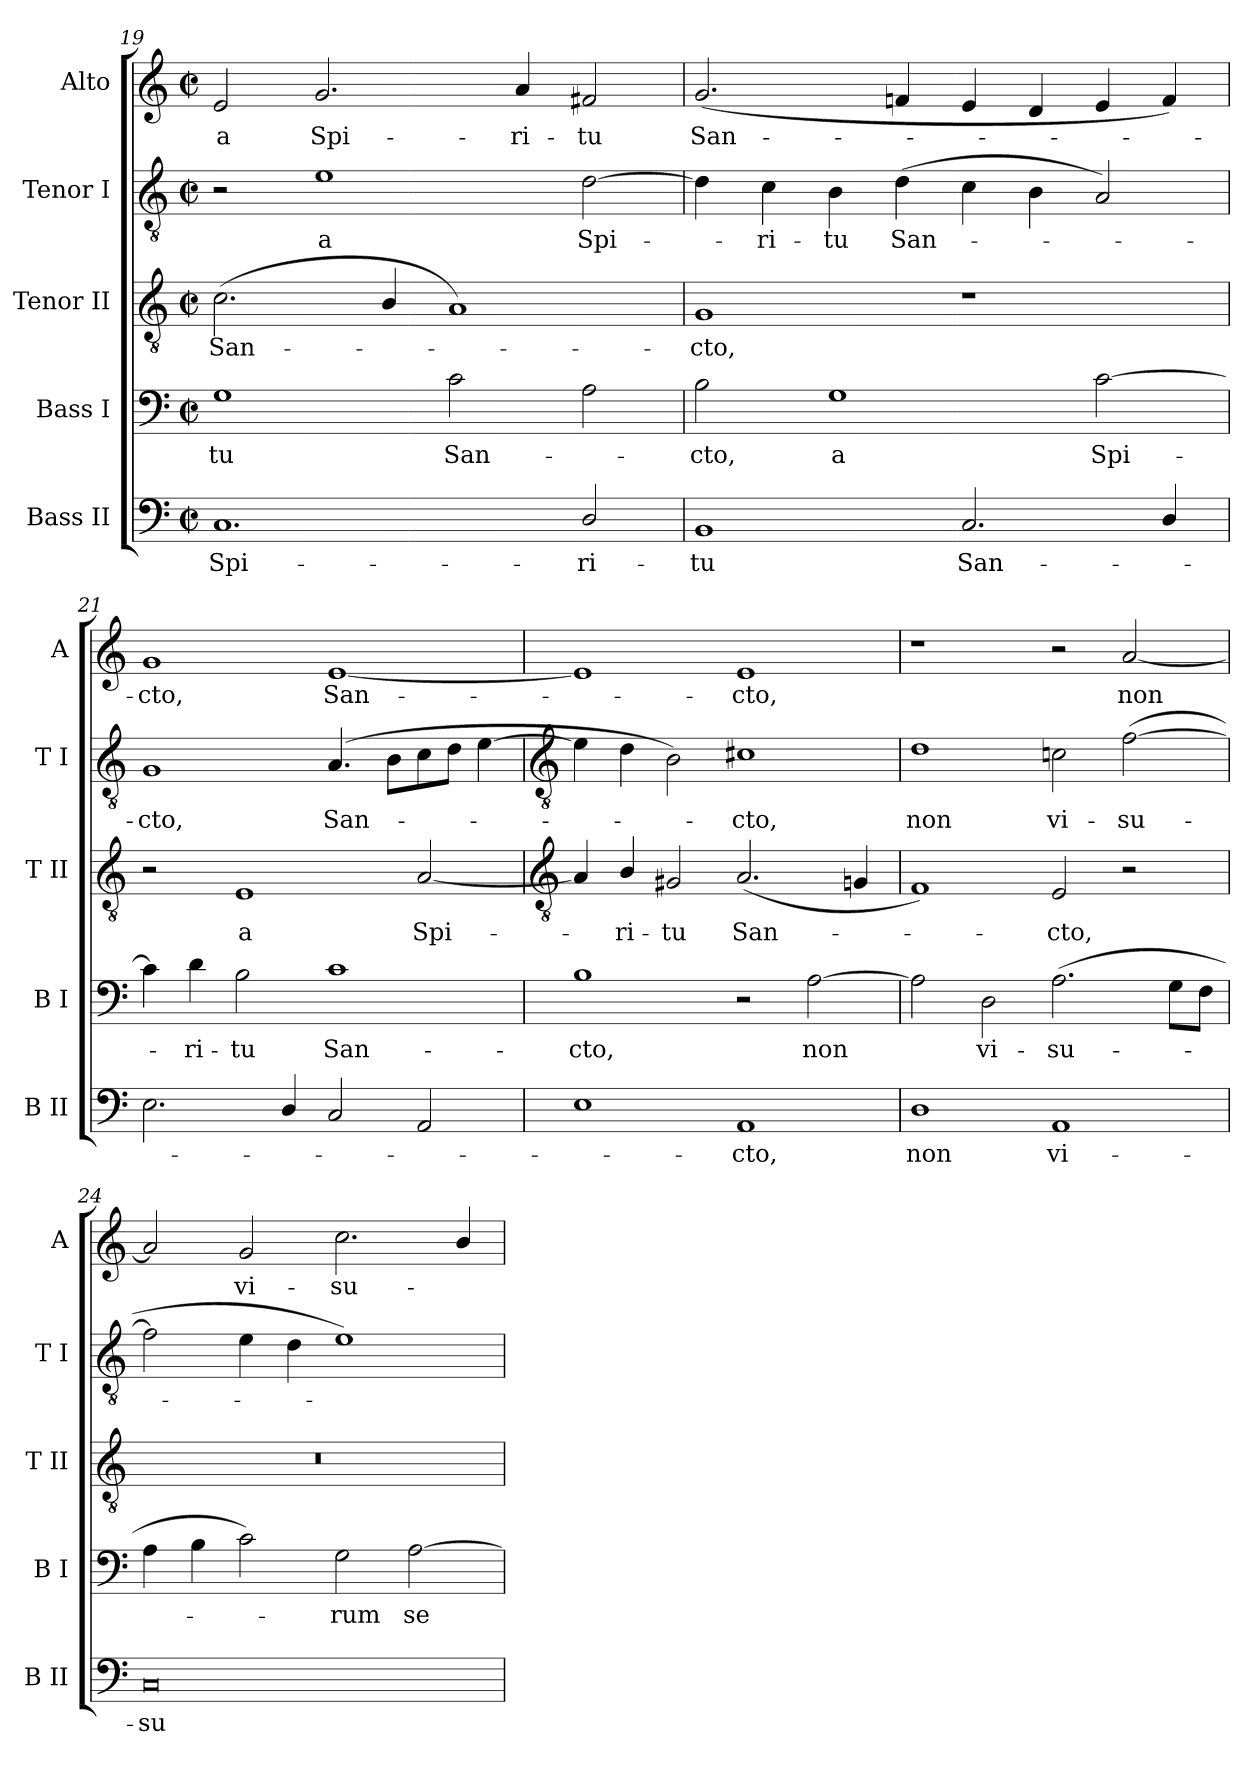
**kern	**text	**kern	**text	**kern	**text	**kern	**text	**kern	**text
*part5	*part5	*part4	*part4	*part3	*part3	*part2	*part2	*part1	*part1
*staff5	*staff5	*staff4	*staff4	*staff3	*staff3	*staff2	*staff2	*staff1	*staff1
*I"Bass II	*	*I"Bass I	*	*I"Tenor II	*	*I"Tenor I	*	*I"Alto	*
*I'B II	*	*I'B I	*	*I'T II	*	*I'T I	*	*I'A	*
*clefF4	*	*clefF4	*	*clefGv2	*	*clefGv2	*	*clefG2	*
*k[]	*	*k[]	*	*k[]	*	*k[]	*	*k[]	*
*C:	*	*C:	*	*C:	*	*C:	*	*C:	*
*M4/2	*	*M4/2	*	*M4/2	*	*M4/2	*	*M4/2	*
*met(c|)	*	*met(c|)	*	*met(c|)	*	*met(c|)	*	*met(c|)	*
=19	=19	=19	=19	=19	=19	=19	=19	=19	=19
!	!LO:LY:b	!	!LO:LY:b	!	!LO:LY:b	!	!	!	!LO:LY:b
1.C	Spi-	1G	-tu	(<2.c	San-	2r	.	2e	a
!	!	!	!	!	!	!	!LO:LY:b	!	!LO:LY:b
.	.	.	.	.	.	1e	a	2.g	Spi-
.	.	.	.	4B/	.	.	.	.	.
!	!	!	!LO:LY:b	!	!	!	!	!	!
.	.	2c	San-	1A)	.	.	.	.	.
!	!	!	!	!	!	!	!	!	!LO:LY:b
.	.	.	.	.	.	.	.	4a	-ri-
!	!LO:LY:b	!	!	!	!	!	!LO:LY:b	!	!LO:LY:b
2D/	-ri-	2A	.	.	.	[2d	Spi-	2f#X	-tu
=20	=20	=20	=20	=20	=20	=20	=20	=20	=20
!	!LO:LY:b	!	!LO:LY:b	!	!LO:LY:b	!	!	!	!LO:LY:b
1BB	-tu	2B	cto,	1G	cto,	4d]	.	(<2.g	San-
!	!	!	!	!	!	!	!LO:LY:b	!	!
.	.	.	.	.	.	4c	ri-	.	.
!	!	!	!LO:LY:b	!	!	!	!LO:LY:b	!	!
.	.	1G	a	.	.	4B	-tu	.	.
!	!	!	!	!	!	!	!LO:LY:b	!	!
.	.	.	.	.	.	(>4d	San-	4fn	.
!	!LO:LY:b	!	!	!	!	!	!	!	!
2.C	San-	.	.	1r	.	4c	.	4e	.
.	.	.	.	.	.	4B	.	4d	.
!	!	!	!LO:LY:b	!	!	!	!	!	!
.	.	[2c	Spi-	.	.	2A)	.	4e	.
4D/	.	.	.	.	.	.	.	4f)	.
=21	=21	=21	=21	=21	=21	=21	=21	=21	=21
!	!	!	!	!	!	!	!LO:LY:b	!	!LO:LY:b
2.E	.	4c]	.	2r	.	1G	cto,	1g	cto,
!	!	!	!LO:LY:b	!	!	!	!	!	!
.	.	4d	ri-	.	.	.	.	.	.
!	!	!	!LO:LY:b	!	!LO:LY:b	!	!	!	!
.	.	2B	-tu	1E	a	.	.	.	.
4D/	.	.	.	.	.	.	.	.	.
!	!	!	!LO:LY:b	!	!	!	!LO:LY:b	!	!LO:LY:b
2C	.	1c	San-	.	.	(>4.A	San-	[1e	San-
.	.	.	.	.	.	8BL	.	.	.
!	!	!	!	!	!LO:LY:b	!	!	!	!
2AA	.	.	.	[2A	Spi-	8c	.	.	.
.	.	.	.	.	.	8dJ	.	.	.
.	.	.	.	.	.	[4e	.	.	.
!!LO:LB:g=z
=22	=22	=22	=22	=22	=22	=22	=22	=22	=22
*	*	*	*	*clefGv2	*	*clefGv2	*	*	*
!	!	!	!LO:LY:b	!	!	!	!	!	!
1E	.	1B	-cto,	4A]	.	4e]	.	1e]	.
!	!	!	!	!	!LO:LY:b	!	!	!	!
.	.	.	.	4B/	ri-	4d	.	.	.
!	!	!	!	!	!LO:LY:b	!	!	!	!
.	.	.	.	2G#X	-tu	2B)	.	.	.
!	!LO:LY:b	!	!	!	!LO:LY:b	!	!LO:LY:b	!	!LO:LY:b
1AA	cto,	2r	.	(<2.A	San-	1c#X	cto,	1e	cto,
!	!	!	!LO:LY:b	!	!	!	!	!	!
.	.	[2A	non	.	.	.	.	.	.
.	.	.	.	4Gn	.	.	.	.	.
=23	=23	=23	=23	=23	=23	=23	=23	=23	=23
!	!LO:LY:b	!	!	!	!	!	!LO:LY:b	!	!
1D	non	2A]	.	1F)	.	1d	non	1r	.
!	!	!	!LO:LY:b	!	!	!	!	!	!
.	.	2D	vi-	.	.	.	.	.	.
!	!LO:LY:b	!	!LO:LY:b	!	!LO:LY:b	!	!LO:LY:b	!	!
1AA	vi-	(>2.A	-su-	2E	cto,	2cn	vi-	2r	.
!	!	!	!	!	!	!	!LO:LY:b	!	!LO:LY:b
.	.	.	.	2r	.	(>[2f	-su-	[2a	non
.	.	8GL	.	.	.	.	.	.	.
.	.	8FJ	.	.	.	.	.	.	.
=24	=24	=24	=24	=24	=24	=24	=24	=24	=24
!	!LO:LY:b	!	!	!	!	!	!	!	!
0C	-su-	4A	.	0r	.	2f]	.	2a]	.
.	.	4B	.	.	.	.	.	.	.
!	!	!	!	!	!	!	!	!	!LO:LY:b
.	.	2c)	.	.	.	4e	.	2g	vi-
.	.	.	.	.	.	4d	.	.	.
!	!	!	!LO:LY:b	!	!	!	!	!	!LO:LY:b
.	.	2G	rum	.	.	1e)	.	2.cc	-su-
!	!	!	!LO:LY:b	!	!	!	!	!	!
.	.	[2A	se	.	.	.	.	.	.
.	.	.	.	.	.	.	.	4b/	.
=	=	=	=	=	=	=	=	=	=
*-	*-	*-	*-	*-	*-	*-	*-	*-	*-
